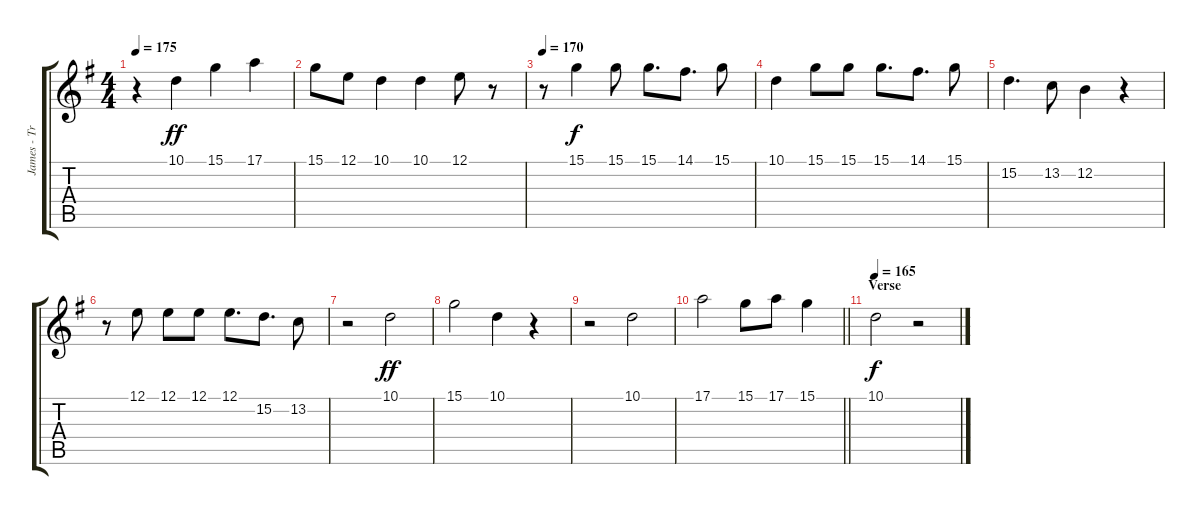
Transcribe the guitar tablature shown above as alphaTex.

\track ("James - Trumpet" "James - Tr") {instrument trumpet}
\staff {score tabs}
\tuning (E4 B3 G3 D3 A2 E2) {hide}
\ts (4 4)
\tempo 175
\clef g2
\ks g
r.4{dy ff} 10.1.4 15.1.4 17.1.4 |
15.1.8 12.1.8 10.1.4 10.1.4 12.1.8 r.8 |
\tempo 170
r.8 15.1.4{dy f} 15.1.8 15.1.8{d} 14.1.8{d} 15.1.8 |
10.1.4 15.1.8 15.1.8 15.1.8{d} 14.1.8{d} 15.1.8 |
15.2.4{d} 13.2.8 12.2.4 r.4 |
r.8 12.1.8 12.1.8 12.1.8 12.1.8{d} 15.2.8{d} 13.2.8 |
r.2 10.1.2{dy ff} |
15.1.2 10.1.4 r.4 |
r.2 10.1.2 |
\barLineRight lightlight
17.1.2 15.1.8 17.1.8 15.1.4 |
\section ("" "Verse")
\tempo 165
10.1.2{dy f volume 0} r.2
